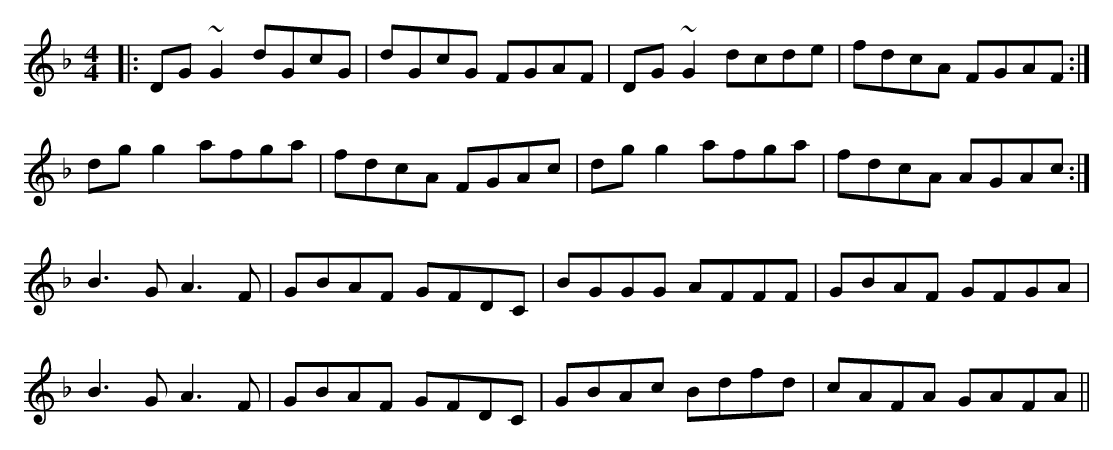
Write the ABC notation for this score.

X:1
M:4/4
K:Gdor
|:DG~G2 dGcG|dGcG FGAF|DG~G2 dcde|fdcA FGAF:|
dgg2 afga|fdcA FGAc|dgg2 afga|fdcA AGAc:|
B3G A3F|GBAF GFDC|BGGG AFFF|GBAF GFGA|
B3G A3F|GBAF GFDC|GBAc Bdfd|cAFA GAFA||
